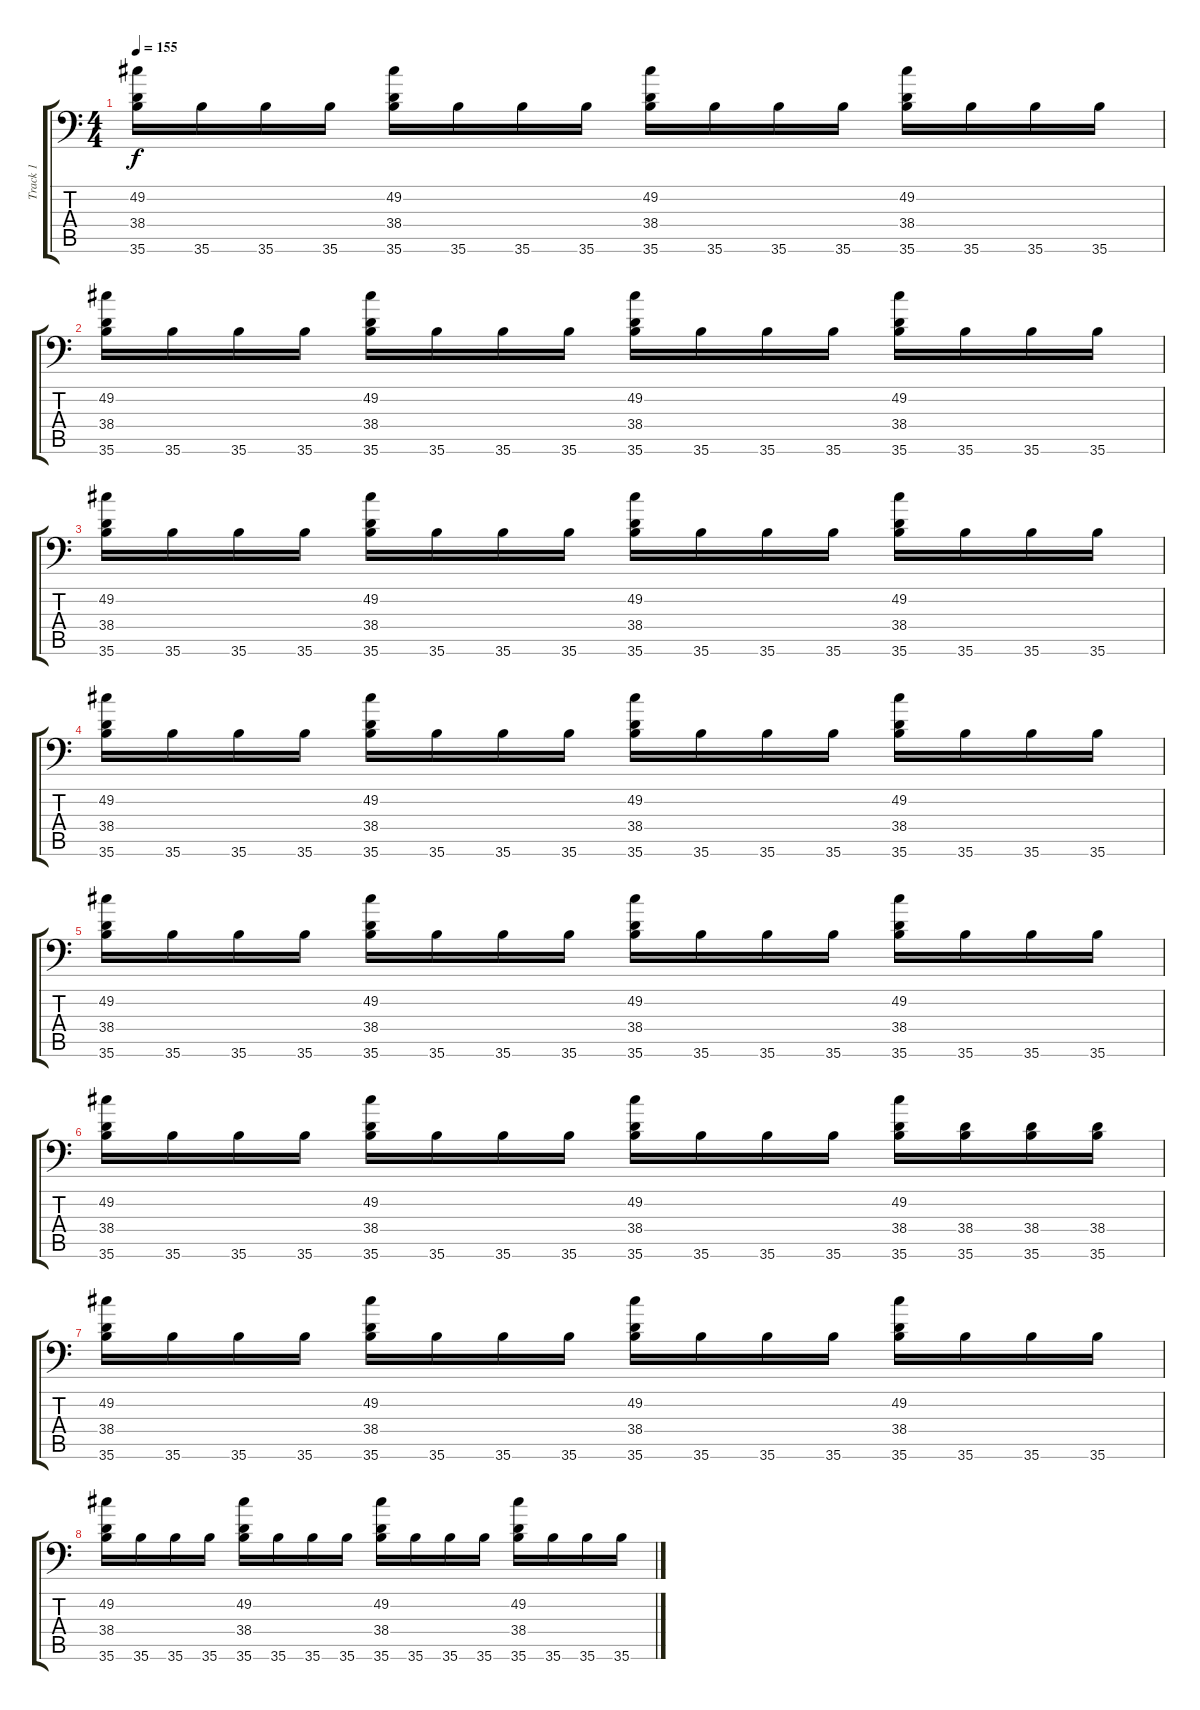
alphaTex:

\track ("Track 1" "Track 1") {instrument acousticgrandpiano}
\staff {score tabs}
\tuning (C-1 C-1 C-1 C-1 C-1 C-1) {hide}
\ts (4 4)
\tempo 155
\clef f4
\ks c
(49.2 38.4 35.6).16{dy f} 35.6.16 35.6.16 35.6.16 (49.2 38.4 35.6).16 35.6.16 35.6.16 35.6.16 (49.2 38.4 35.6).16 35.6.16 35.6.16 35.6.16 (49.2 38.4 35.6).16 35.6.16 35.6.16 35.6.16 |
(49.2 38.4 35.6).16 35.6.16 35.6.16 35.6.16 (49.2 38.4 35.6).16 35.6.16 35.6.16 35.6.16 (49.2 38.4 35.6).16 35.6.16 35.6.16 35.6.16 (49.2 38.4 35.6).16 35.6.16 35.6.16 35.6.16 |
(49.2 38.4 35.6).16 35.6.16 35.6.16 35.6.16 (49.2 38.4 35.6).16 35.6.16 35.6.16 35.6.16 (49.2 38.4 35.6).16 35.6.16 35.6.16 35.6.16 (49.2 38.4 35.6).16 35.6.16 35.6.16 35.6.16 |
(49.2 38.4 35.6).16 35.6.16 35.6.16 35.6.16 (49.2 38.4 35.6).16 35.6.16 35.6.16 35.6.16 (49.2 38.4 35.6).16 35.6.16 35.6.16 35.6.16 (49.2 38.4 35.6).16 35.6.16 35.6.16 35.6.16 |
(49.2 38.4 35.6).16 35.6.16 35.6.16 35.6.16 (49.2 38.4 35.6).16 35.6.16 35.6.16 35.6.16 (49.2 38.4 35.6).16 35.6.16 35.6.16 35.6.16 (49.2 38.4 35.6).16 35.6.16 35.6.16 35.6.16 |
(49.2 38.4 35.6).16 35.6.16 35.6.16 35.6.16 (49.2 38.4 35.6).16 35.6.16 35.6.16 35.6.16 (49.2 38.4 35.6).16 35.6.16 35.6.16 35.6.16 (49.2 38.4 35.6).16 (38.4 35.6).16 (38.4 35.6).16 (38.4 35.6).16 |
(49.2 38.4 35.6).16 35.6.16 35.6.16 35.6.16 (49.2 38.4 35.6).16 35.6.16 35.6.16 35.6.16 (49.2 38.4 35.6).16 35.6.16 35.6.16 35.6.16 (49.2 38.4 35.6).16 35.6.16 35.6.16 35.6.16 |
(49.2 38.4 35.6).16 35.6.16 35.6.16 35.6.16 (49.2 38.4 35.6).16 35.6.16 35.6.16 35.6.16 (49.2 38.4 35.6).16 35.6.16 35.6.16 35.6.16 (49.2 38.4 35.6).16 35.6.16 35.6.16 35.6.16
